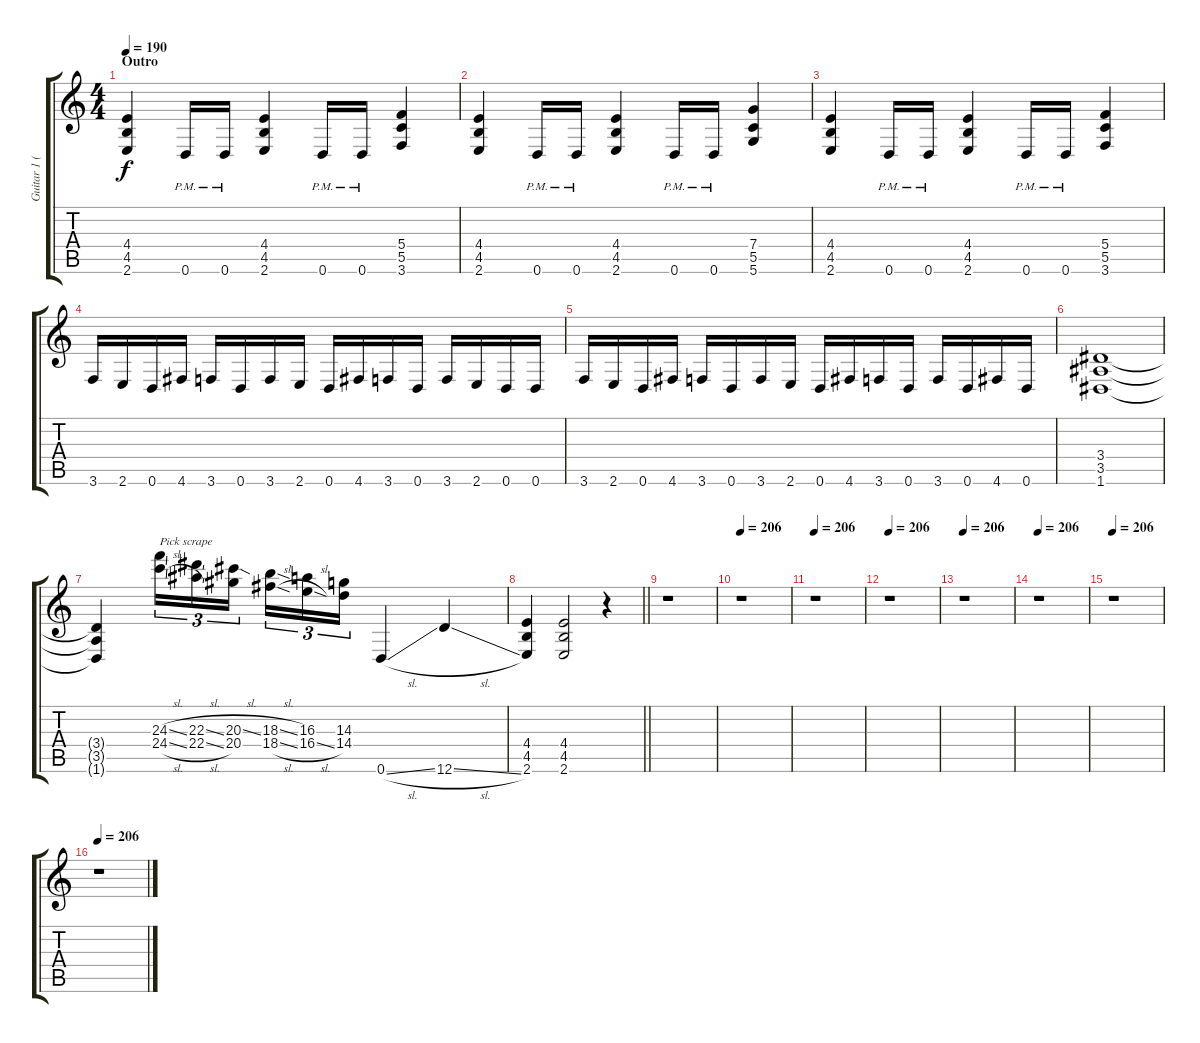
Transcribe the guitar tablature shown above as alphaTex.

\track ("Guitar 1 (Rhythm)" "Guitar 1 (") {instrument distortionguitar}
\staff {score tabs}
\tuning (D4 A3 F3 C3 G2 D2) {hide}
\ts (4 4)
\section ("" "Outro")
\tempo 190
\clef g2
\ks c
(4.4 4.5 2.6).4{dy f} 0.6{pm}.16 0.6{pm}.16 (4.4 4.5 2.6).4 0.6{pm}.16 0.6{pm}.16 (5.4 5.5 3.6).4 |
(4.4 4.5 2.6).4 0.6{pm}.16 0.6{pm}.16 (4.4 4.5 2.6).4 0.6{pm}.16 0.6{pm}.16 (7.4 5.5 5.6).4 |
(4.4 4.5 2.6).4 0.6{pm}.16 0.6{pm}.16 (4.4 4.5 2.6).4 0.6{pm}.16 0.6{pm}.16 (5.4 5.5 3.6).4 |
3.6.16 2.6.16 0.6.16 4.6.16 3.6.16 0.6.16 3.6.16 2.6.16 0.6.16 4.6.16 3.6.16 0.6.16 3.6.16 2.6.16 0.6.16 0.6.16 |
3.6.16 2.6.16 0.6.16 4.6.16 3.6.16 0.6.16 3.6.16 2.6.16 0.6.16 4.6.16 3.6.16 0.6.16 3.6.16 0.6.16 4.6.16 0.6.16 |
(3.4 3.5 1.6).1 |
(3.4{t} 3.5{t} 1.6{t}).4 (24.3{sl} 24.4{sl}).16{tu (3 2) txt "Pick scrape" instrument guitarfretnoise} (22.3{sl} 22.4{sl}).16{tu (3 2)} (20.3{sl} 20.4).16{tu (3 2) beam splitsecondary} (18.3{sl} 18.4{sl}).16{tu (3 2)} (16.3 16.4{sl}).16{tu (3 2)} (14.3 14.4).16{tu (3 2)} 0.6{sl}.4{instrument distortionguitar} 12.6{sl}.4 |
\barLineRight lightlight
(4.4 4.5 2.6).4 (4.4 4.5 2.6).2 r.4 |
r.1 |
\tempo 206
r.1 |
\tempo 206
r.1 |
\tempo 206
r.1 |
\tempo 206
r.1 |
\tempo 206
r.1 |
\tempo 206
r.1 |
\tempo 206
r.1
